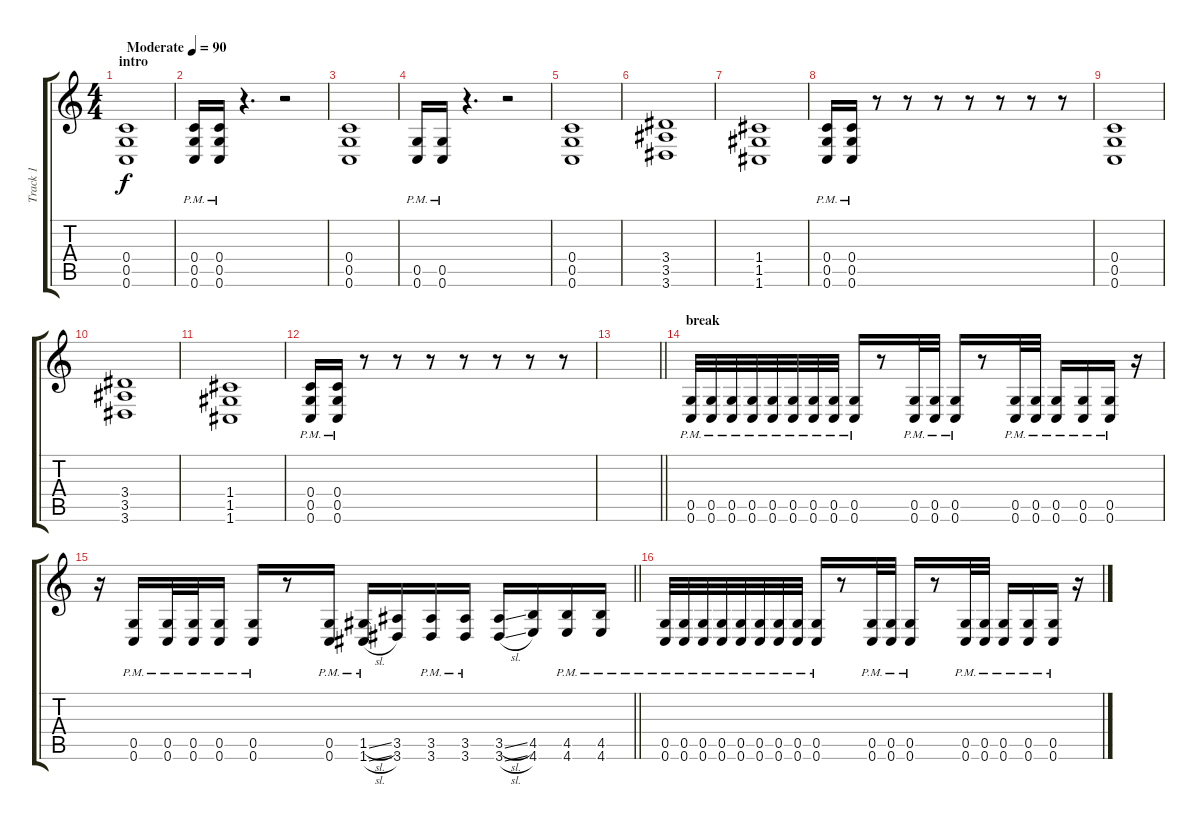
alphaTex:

\track ("Track 1" "Track 1") {instrument distortionguitar}
\staff {score tabs}
\tuning (D4 A3 F3 C3 G2 C2) {hide}
\ts (4 4)
\section ("" "intro")
\tempo (90 "Moderate")
\clef g2
\ks c
(0.4 0.5 0.6).1{dy f instrument distortionguitar} |
(0.4{pm} 0.5{pm} 0.6{pm}).16 (0.4{pm} 0.5 0.6).16 r.4{d} r.2 |
(0.4 0.5 0.6).1 |
(0.5{pm} 0.6{pm}).16 (0.5{pm} 0.6{pm}).16 r.4{d} r.2 |
(0.4 0.5 0.6).1 |
(3.4 3.5 3.6).1 |
(1.4 1.5 1.6).1 |
(0.4{pm} 0.5{pm} 0.6{pm}).16 (0.4{pm} 0.5 0.6).16 r.8 r.8 r.8 r.8 r.8 r.8 r.8 |
(0.4 0.5 0.6).1 |
(3.4 3.5 3.6).1 |
(1.4 1.5 1.6).1 |
(0.4{pm} 0.5{pm} 0.6{pm}).16 (0.4{pm} 0.5 0.6).16 r.8 r.8 r.8 r.8 r.8 r.8 r.8 |
\barLineRight lightlight
|
\section ("" "break")
(0.5{pm} 0.6{pm}).32 (0.5{pm} 0.6{pm}).32 (0.5{pm} 0.6{pm}).32 (0.5{pm} 0.6{pm}).32 (0.5{pm} 0.6{pm}).32 (0.5{pm} 0.6{pm}).32 (0.5{pm} 0.6{pm}).32 (0.5{pm} 0.6{pm}).32 (0.5{pm} 0.6{pm}).16 r.8 (0.5{pm} 0.6{pm}).32 (0.5{pm} 0.6{pm}).32 (0.5{pm} 0.6{pm}).16 r.8 (0.5{pm} 0.6{pm}).32 (0.5{pm} 0.6{pm}).32 (0.5{pm} 0.6{pm}).16 (0.5{pm} 0.6{pm}).16 (0.5{pm} 0.6{pm}).16 r.16 |
\barLineRight lightlight
r.16 (0.5{pm} 0.6{pm}).16 (0.5{pm} 0.6{pm}).32 (0.5{pm} 0.6{pm}).32 (0.5{pm} 0.6{pm}).16 (0.5{pm} 0.6{pm}).16 r.8 (0.5{pm} 0.6{pm}).16 (1.5{sl pm} 1.6{sl}).16 (3.5 3.6).16 (3.5{pm} 3.6{pm}).16 (3.5{pm} 3.6{pm}).16 (3.5{sl} 3.6{sl}).16 (4.5 4.6).16 (4.5{pm} 4.6{pm}).16 (4.5{pm} 4.6{pm}).16 |
(0.5{pm} 0.6{pm}).32 (0.5{pm} 0.6{pm}).32 (0.5{pm} 0.6{pm}).32 (0.5{pm} 0.6{pm}).32 (0.5{pm} 0.6{pm}).32 (0.5{pm} 0.6{pm}).32 (0.5{pm} 0.6{pm}).32 (0.5{pm} 0.6{pm}).32 (0.5{pm} 0.6{pm}).16 r.8 (0.5{pm} 0.6{pm}).32 (0.5{pm} 0.6{pm}).32 (0.5{pm} 0.6{pm}).16 r.8 (0.5{pm} 0.6{pm}).32 (0.5{pm} 0.6{pm}).32 (0.5{pm} 0.6{pm}).16 (0.5{pm} 0.6{pm}).16 (0.5{pm} 0.6{pm}).16 r.16
